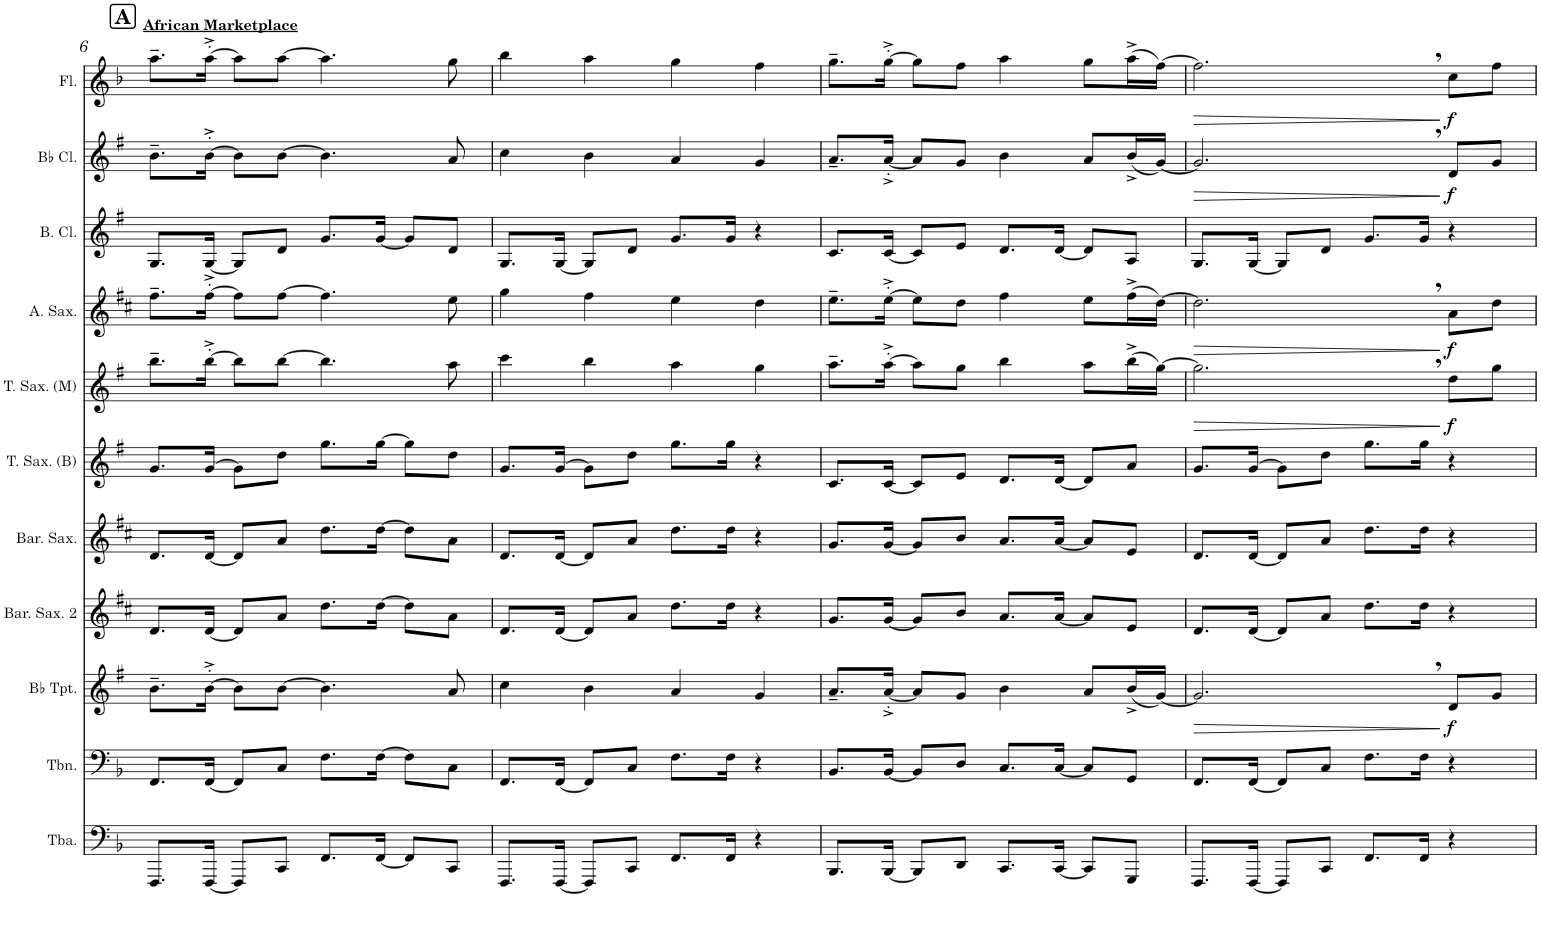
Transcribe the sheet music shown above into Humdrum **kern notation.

**kern	**kern	**kern	**dynam	**kern	**kern	**kern	**kern	**dynam	**kern	**dynam	**kern	**kern	**dynam	**kern	**dynam
*part11	*part10	*part9	*part9	*part8	*part7	*part6	*part5	*part5	*part4	*part4	*part3	*part2	*part2	*part1	*part1
*staff11	*staff10	*staff9	*staff9	*staff8	*staff7	*staff6	*staff5	*staff5	*staff4	*staff4	*staff3	*staff2	*staff2	*staff1	*staff1
*I"Tuba	*I"Trombone	*I"Bb Trumpet	*	*I"Baritone Saxophone 2	*I"Baritone Saxophone	*I"Tenor Saxophone (Bass)	*I"Tenor Saxophone (Melody)	*	*I"Alto Saxophone	*	*I"Bass Clarinet	*I"Bb Clarinet	*	*I"Flute	*
*I'Tba.	*I'Tbn.	*I'Bb Tpt.	*	*I'Bar. Sax. 2	*I'Bar. Sax.	*I'T. Sax. (B)	*I'T. Sax. (M)	*	*I'A. Sax.	*	*I'B. Cl.	*I'Bb Cl.	*	*I'Fl.	*
!!LO:PB:g=z
*clefF4	*clefF4	*clefG2	*	*clefG2	*clefG2	*clefG2	*clefG2	*	*clefG2	*	*clefG2	*clefG2	*	*clefG2	*
*	*	*Trd1c2	*	*Trd12c21	*Trd12c21	*Trd8c14	*Trd8c14	*	*Trd5c9	*	*Trd8c14	*Trd1c2	*	*	*
*k[b-]	*k[b-]	*k[f#]	*	*k[f#c#]	*k[f#c#]	*k[f#]	*k[f#]	*	*k[f#c#]	*	*k[f#]	*k[f#]	*	*k[b-]	*
*M4/4	*M4/4	*M4/4	*	*M4/4	*M4/4	*M4/4	*M4/4	*	*M4/4	*	*M4/4	*M4/4	*	*M4/4	*
!!LO:REH:place=s1:a:B:cj:fs=14:t=A
=6	=6	=6	=6	=6	=6	=6	=6	=6	=6	=6	=6	=6	=6	=6	=6
!	!	!	!	!	!	!	!	!	!	!	!	!	!	!LO:TX:a:B:t=African Marketplace	!
8.FFF/L	8.FF/L	8.b~\L	.	8.d/L	8.d/L	8.g/L	8.bb~\L	.	8.ff#~\L	.	8.G/L	8.b~\L	.	8.aa~\L	.
[16FFF/Jk	[16FF/Jk	[16b'^\Jk	.	[16d/Jk	[16d/Jk	[16g/Jk	[16bb'^\Jk	.	[16ff#'^\Jk	.	[16G/Jk	[16b'^\Jk	.	[16aa'^\Jk	.
8FFF/L]	8FF/L]	8b\L]	.	8d/L]	8d/L]	8g\L]	8bb\L]	.	8ff#\L]	.	8G/L]	8b\L]	.	8aa\L]	.
8CC/J	8C/J	[8b\J	.	8a/J	8a/J	8dd\J	[8bb\J	.	[8ff#\J	.	8d/J	[8b\J	.	[8aa\J	.
8.FF/L	8.F\L	4.b\]	.	8.dd\L	8.dd\L	8.gg\L	4.bb\]	.	4.ff#\]	.	8.g/L	4.b\]	.	4.aa\]	.
[16FF/Jk	[16F\Jk	.	.	[16dd\Jk	[16dd\Jk	[16gg\Jk	.	.	.	.	[16g/Jk	.	.	.	.
8FF/L]	8F\L]	.	.	8dd\L]	8dd\L]	8gg\L]	.	.	.	.	8g/L]	.	.	.	.
8CC/J	8C\J	8a/	.	8a\J	8a\J	8dd\J	8aa\	.	8ee\	.	8d/J	8a/	.	8gg\	.
=7	=7	=7	=7	=7	=7	=7	=7	=7	=7	=7	=7	=7	=7	=7	=7
8.FFF/L	8.FF/L	4cc\	.	8.d/L	8.d/L	8.g/L	4ccc\	.	4gg\	.	8.G/L	4cc\	.	4bb-\	.
[16FFF/Jk	[16FF/Jk	.	.	[16d/Jk	[16d/Jk	[16g/Jk	.	.	.	.	[16G/Jk	.	.	.	.
8FFF/L]	8FF/L]	4b\	.	8d/L]	8d/L]	8g\L]	4bb\	.	4ff#\	.	8G/L]	4b\	.	4aa\	.
8CC/J	8C/J	.	.	8a/J	8a/J	8dd\J	.	.	.	.	8d/J	.	.	.	.
8.FF/L	8.F\L	4a/	.	8.dd\L	8.dd\L	8.gg\L	4aa\	.	4ee\	.	8.g/L	4a/	.	4gg\	.
16FF/Jk	16F\Jk	.	.	16dd\Jk	16dd\Jk	16gg\Jk	.	.	.	.	16g/Jk	.	.	.	.
4r	4r	4g/	.	4r	4r	4r	4gg\	.	4dd\	.	4r	4g/	.	4ff\	.
=8	=8	=8	=8	=8	=8	=8	=8	=8	=8	=8	=8	=8	=8	=8	=8
8.BBB-/L	8.BB-/L	8.a~/L	.	8.g/L	8.g/L	8.c/L	8.aa~\L	.	8.ee~\L	.	8.c/L	8.a~/L	.	8.gg~\L	.
[16BBB-/Jk	[16BB-/Jk	[16a'^/Jk	.	[16g/Jk	[16g/Jk	[16c/Jk	[16aa'^\Jk	.	[16ee'^\Jk	.	[16c/Jk	[16a'^/Jk	.	[16gg'^\Jk	.
8BBB-/L]	8BB-/L]	8a/L]	.	8g/L]	8g/L]	8c/L]	8aa\L]	.	8ee\L]	.	8c/L]	8a/L]	.	8gg\L]	.
8DD/J	8D/J	8g/J	.	8b/J	8b/J	8e/J	8gg\J	.	8dd\J	.	8e/J	8g/J	.	8ff\J	.
8.CC/L	8.C/L	4b\	.	8.a/L	8.a/L	8.d/L	4bb\	.	4ff#\	.	8.d/L	4b\	.	4aa\	.
[16CC/Jk	[16C/Jk	.	.	[16a/Jk	[16a/Jk	[16d/Jk	.	.	.	.	[16d/Jk	.	.	.	.
8CC/L]	8C/L]	8a/L	.	8a/L]	8a/L]	8d/L]	8aa\L	.	8ee\L	.	8d/L]	8a/L	.	8gg\L	.
8GGG/J	8GG/J	(16b^/L	.	8e/J	8e/J	8a/J	(16bb^\L	.	(16ff#^\L	.	8A/J	(16b^/L	.	(16aa^\L	.
.	.	[16g/JJ)	.	.	.	.	[16gg\JJ)	.	[16dd\JJ)	.	.	[16g/JJ)	.	[16ff\JJ)	.
=9	=9	=9	=9	=9	=9	=9	=9	=9	=9	=9	=9	=9	=9	=9	=9
!	!	!	!LO:HP:b	!	!	!	!	!LO:HP:b	!	!LO:HP:b	!	!	!LO:HP:b	!	!LO:HP:b
8.FFF/L	8.FF/L	2.g,/]	>	8.d/L	8.d/L	8.g/L	2.gg,\]	>	2.dd,\]	>	8.G/L	2.g,/]	>	2.ff,\]	>
[16FFF/Jk	[16FF/Jk	.	.	[16d/Jk	[16d/Jk	[16g/Jk	.	.	.	.	[16G/Jk	.	.	.	.
8FFF/L]	8FF/L]	.	.	8d/L]	8d/L]	8g\L]	.	.	.	.	8G/L]	.	.	.	.
8CC/J	8C/J	.	.	8a/J	8a/J	8dd\J	.	.	.	.	8d/J	.	.	.	.
8.FF/L	8.F\L	.	.	8.dd\L	8.dd\L	8.gg\L	.	.	.	.	8.g/L	.	.	.	.
16FF/Jk	16F\Jk	.	.	16dd\Jk	16dd\Jk	16gg\Jk	.	.	.	.	16g/Jk	.	.	.	.
!	!	!	!LO:DY:n=1:b	!	!	!	!	!LO:DY:n=1:b	!	!LO:DY:n=1:b	!	!	!LO:DY:n=1:b	!	!LO:DY:n=1:b
4r	4r	8d/L	] f	4r	4r	4r	8dd\L	] f	8a\L	] f	4r	8d/L	] f	8cc\L	] f
.	.	8g/J	.	.	.	.	8gg\J	.	8dd\J	.	.	8g/J	.	8ff\J	.
=	=	=	=	=	=	=	=	=	=	=	=	=	=	=	=
*-	*-	*-	*-	*-	*-	*-	*-	*-	*-	*-	*-	*-	*-	*-	*-
